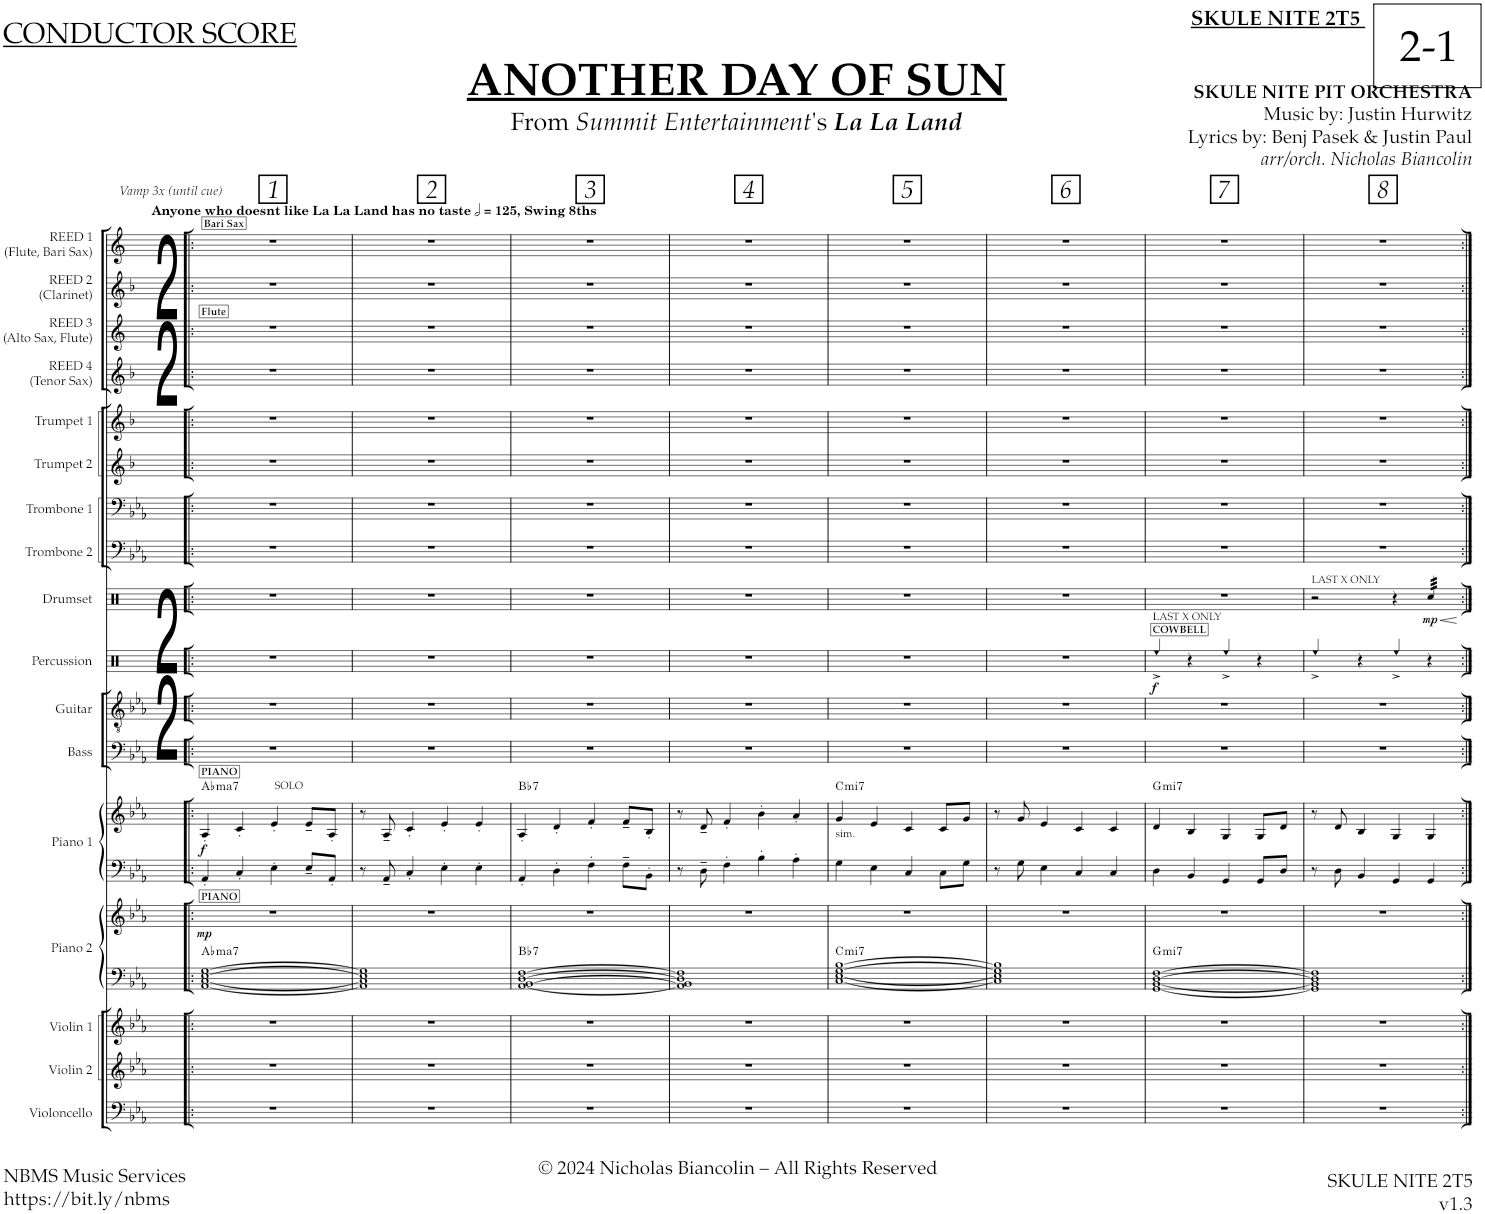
**kern	**kern	**kern	**kern	**kern	**dynam	**harte	**kern	**kern	**dynam	**harte	**kern	**kern	**kern	**dynam	**kern	**dynam	**kern	**kern	**kern	**kern	**kern	**kern	**kern	**kern
*part17	*part16	*part15	*part14	*part14	*part14	*part14	*part13	*part13	*part13	*part13	*part12	*part11	*part10	*part10	*part9	*part9	*part8	*part7	*part6	*part5	*part4	*part3	*part2	*part1
*staff19	*staff18	*staff17	*staff16	*staff15	*staff15/16	*	*staff14	*staff13	*staff13/14	*	*staff12	*staff11	*staff10	*staff10	*staff9	*staff9	*staff8	*staff7	*staff6	*staff5	*staff4	*staff3	*staff2	*staff1
*I"Violoncello	*I"Violin 2	*I"Violin 1	*I"Piano 2	*	*	*	*I"Piano 1	*	*	*	*I"Bass	*I"Guitar	*I"Percussion	*	*I"Drumset	*	*I"Trombone 2	*I"Trombone 1	*I"Trumpet 2	*I"Trumpet 1	*I"REED 4 (Tenor Sax)	*I"REED 3 (Alto Sax, Flute)	*I"REED 2 (Clarinet)	*I"Flute (Doubles Bari Sax)
*I'Vc.	*I'Vln. 2	*I'Vln. 1	*I'Pno. 2	*	*	*	*I'Pno. 1	*	*	*	*I'Bass	*I'Guit.	*I'Perc.	*	*I'Drs.	*	*I'Tbn. 2	*I'Tbn. 1	*I'Tpt. 2	*I'Tpt. 1	*I'Tenor	*I'Alto	*I'Clar.	*I'Fl. 1
*clefF4	*clefG2	*clefG2	*clefF4	*clefG2	*	*	*clefF4	*clefG2	*	*	*clefF4	*clefGv2	*clefX	*	*clefX	*	*clefF4	*clefF4	*clefG2	*clefG2	*clefG2	*clefG2	*clefG2	*clefG2
*	*	*	*	*	*	*	*	*	*	*	*Trd7c12	*	*	*	*	*	*	*	*Trd1c2	*Trd1c2	*Trd8c14	*Trd5c9	*Trd1c2	*Trd12c21
*k[b-e-a-]	*k[b-e-a-]	*k[b-e-a-]	*k[b-e-a-]	*k[b-e-a-]	*	*	*k[b-e-a-]	*k[b-e-a-]	*	*	*k[b-e-a-]	*k[b-e-a-]	*k[]	*	*k[]	*	*k[b-e-a-]	*k[b-e-a-]	*k[b-]	*k[b-]	*k[b-]	*k[]	*k[b-]	*k[]
*M2/2	*M2/2	*M2/2	*M2/2	*M2/2	*	*	*M2/2	*M2/2	*	*	*M2/2	*M2/2	*M2/2	*	*M2/2	*	*M2/2	*M2/2	*M2/2	*M2/2	*M2/2	*M2/2	*M2/2	*M2/2
*met(c|)	*met(c|)	*met(c|)	*met(c|)	*met(c|)	*	*	*met(c|)	*met(c|)	*	*	*met(c|)	*met(c|)	*met(c|)	*	*met(c|)	*	*met(c|)	*met(c|)	*met(c|)	*met(c|)	*met(c|)	*met(c|)	*met(c|)	*met(c|)
*MM250	*MM250	*MM250	*MM250	*MM250	*	*	*MM250	*MM250	*	*	*MM250	*MM250	*MM250	*	*MM250	*	*MM250	*MM250	*MM250	*MM250	*MM250	*MM250	*MM250	*MM250
=1!|:	=1!|:	=1!|:	=1!|:	=1!|:	=1!|:	=1!|:	=1!|:	=1!|:	=1!|:	=1!|:	=1!|:	=1!|:	=1!|:	=1!|:	=1!|:	=1!|:	=1!|:	=1!|:	=1!|:	=1!|:	=1!|:	=1!|:	=1!|:	=1!|:
!	!	!	!	!	!	!	!	!	!	!	!	!	!	!	!	!	!	!	!	!	!	!	!	!LO:TX:a:B:t=Anyone who doesnt like La La Land has no taste
!	!	!	!	!	!	!	!	!	!	!	!	!	!	!	!	!	!	!	!	!	!	!	!	!LO:TX:a:B:t=, Swing 8ths
!	!	!	!	!	!	!	!	!	!	!	!	!	!	!	!	!	!	!	!	!	!	!	!	!LO:TX:a:i:t=Vamp 3x (until cue)
!	!	!	!	!	!	!	!	!	!	!	!	!	!	!	!	!	!	!	!	!	!	!	!	!LO:TX:a:B:t=Bari Sax
!	!	!	!	!	!	!	!	!	!	!	!	!	!	!	!	!	!	!	!	!	!	!LO:TX:a:B:t=Flute	!	!
!	!	!	!	!	!	!	!	!LO:TX:a:t=SOLO	!	!	!	!	!	!	!	!	!	!	!	!	!	!	!	!
!	!	!	!	!	!	!	!	!LO:TX:a:B:t=PIANO	!	!	!	!	!	!	!	!	!	!	!	!	!	!	!	!
!	!	!	!	!LO:TX:a:B:t=PIANO	!	!	!	!	!	!	!	!	!	!	!	!	!	!	!	!	!	!	!	!
!	!	!	!	!	!LO:DY:b	!LO:H:kt=ma7	!	!	!LO:DY:b	!LO:H:kt=ma7	!	!	!	!	!	!	!	!	!	!	!	!	!	!
1r	1r	1r	[1AA- [1C [1E- [1G	1r	mp	Ab:maj7	4AA-'/	4A-'/	f	Ab:maj7	1r	1r	1r	.	1r	.	1r	1r	1r	1r	1r	1r	1r	1r
.	.	.	.	.	.	.	4C'/	4c'/	.	.	.	.	.	.	.	.	.	.	.	.	.	.	.	.
.	.	.	.	.	.	.	4E-'\	4e-'/	.	.	.	.	.	.	.	.	.	.	.	.	.	.	.	.
.	.	.	.	.	.	.	8E-~/L	8e-~/L	.	.	.	.	.	.	.	.	.	.	.	.	.	.	.	.
.	.	.	.	.	.	.	8AA-'/J	8A-'/J	.	.	.	.	.	.	.	.	.	.	.	.	.	.	.	.
=2	=2	=2	=2	=2	=2	=2	=2	=2	=2	=2	=2	=2	=2	=2	=2	=2	=2	=2	=2	=2	=2	=2	=2	=2
1r	1r	1r	1AA-] 1C] 1E-] 1G]	1r	.	.	8r	8r	.	.	1r	1r	1r	.	1r	.	1r	1r	1r	1r	1r	1r	1r	1r
.	.	.	.	.	.	.	8AA-~/	8A-~/	.	.	.	.	.	.	.	.	.	.	.	.	.	.	.	.
.	.	.	.	.	.	.	4C'/	4c'/	.	.	.	.	.	.	.	.	.	.	.	.	.	.	.	.
.	.	.	.	.	.	.	4E-'\	4e-'/	.	.	.	.	.	.	.	.	.	.	.	.	.	.	.	.
.	.	.	.	.	.	.	4E-'\	4e-'/	.	.	.	.	.	.	.	.	.	.	.	.	.	.	.	.
=3	=3	=3	=3	=3	=3	=3	=3	=3	=3	=3	=3	=3	=3	=3	=3	=3	=3	=3	=3	=3	=3	=3	=3	=3
!	!	!	!	!	!	!LO:H:kt=7	!	!	!	!LO:H:kt=7	!	!	!	!	!	!	!	!	!	!	!	!	!	!
1r	1r	1r	[1AA- [1BB- [1D [1F	1r	.	Bb:7	4AA-'/	4A-'/	.	Bb:7	1r	1r	1r	.	1r	.	1r	1r	1r	1r	1r	1r	1r	1r
.	.	.	.	.	.	.	4D'\	4d'/	.	.	.	.	.	.	.	.	.	.	.	.	.	.	.	.
.	.	.	.	.	.	.	4F'\	4f'/	.	.	.	.	.	.	.	.	.	.	.	.	.	.	.	.
.	.	.	.	.	.	.	8F~\L	8f~/L	.	.	.	.	.	.	.	.	.	.	.	.	.	.	.	.
.	.	.	.	.	.	.	8BB-'\J	8B-'/J	.	.	.	.	.	.	.	.	.	.	.	.	.	.	.	.
=4	=4	=4	=4	=4	=4	=4	=4	=4	=4	=4	=4	=4	=4	=4	=4	=4	=4	=4	=4	=4	=4	=4	=4	=4
1r	1r	1r	1AA-] 1BB-] 1D] 1F]	1r	.	.	8r	8r	.	.	1r	1r	1r	.	1r	.	1r	1r	1r	1r	1r	1r	1r	1r
.	.	.	.	.	.	.	8D~\	8d~/	.	.	.	.	.	.	.	.	.	.	.	.	.	.	.	.
.	.	.	.	.	.	.	4F'\	4f'/	.	.	.	.	.	.	.	.	.	.	.	.	.	.	.	.
.	.	.	.	.	.	.	4B-'\	4b-'\	.	.	.	.	.	.	.	.	.	.	.	.	.	.	.	.
.	.	.	.	.	.	.	4A-'\	4a-'/	.	.	.	.	.	.	.	.	.	.	.	.	.	.	.	.
=5	=5	=5	=5	=5	=5	=5	=5	=5	=5	=5	=5	=5	=5	=5	=5	=5	=5	=5	=5	=5	=5	=5	=5	=5
!	!	!	!	!	!	!LO:H:kt=mi7	!	!LO:TX:b:t=sim.	!	!LO:H:kt=mi7	!	!	!	!	!	!	!	!	!	!	!	!	!	!
1r	1r	1r	[1C [1E- [1G [1B-	1r	.	C:min7	4G\	4g/	.	C:min7	1r	1r	1r	.	1r	.	1r	1r	1r	1r	1r	1r	1r	1r
.	.	.	.	.	.	.	4E-\	4e-/	.	.	.	.	.	.	.	.	.	.	.	.	.	.	.	.
.	.	.	.	.	.	.	4C/	4c/	.	.	.	.	.	.	.	.	.	.	.	.	.	.	.	.
.	.	.	.	.	.	.	8C\L	8c/L	.	.	.	.	.	.	.	.	.	.	.	.	.	.	.	.
.	.	.	.	.	.	.	8G\J	8g/J	.	.	.	.	.	.	.	.	.	.	.	.	.	.	.	.
=6	=6	=6	=6	=6	=6	=6	=6	=6	=6	=6	=6	=6	=6	=6	=6	=6	=6	=6	=6	=6	=6	=6	=6	=6
1r	1r	1r	1C] 1E-] 1G] 1B-]	1r	.	.	8r	8r	.	.	1r	1r	1r	.	1r	.	1r	1r	1r	1r	1r	1r	1r	1r
.	.	.	.	.	.	.	8G\	8g/	.	.	.	.	.	.	.	.	.	.	.	.	.	.	.	.
.	.	.	.	.	.	.	4E-\	4e-/	.	.	.	.	.	.	.	.	.	.	.	.	.	.	.	.
.	.	.	.	.	.	.	4C/	4c/	.	.	.	.	.	.	.	.	.	.	.	.	.	.	.	.
.	.	.	.	.	.	.	4C/	4c/	.	.	.	.	.	.	.	.	.	.	.	.	.	.	.	.
=7	=7	=7	=7	=7	=7	=7	=7	=7	=7	=7	=7	=7	=7	=7	=7	=7	=7	=7	=7	=7	=7	=7	=7	=7
!	!	!	!	!	!	!	!	!	!	!	!	!	!LO:TX:a:B:t=COWBELL	!	!	!	!	!	!	!	!	!	!	!
!	!	!	!	!	!	!	!	!	!	!	!	!	!LO:TX:a:t=LAST X ONLY	!	!	!	!	!	!	!	!	!	!	!
!	!	!	!	!	!	!LO:H:kt=mi7	!	!	!	!LO:H:kt=mi7	!	!	!	!LO:DY:b	!	!	!	!	!	!	!	!	!	!
1r	1r	1r	[1GG [1BB- [1D [1F	1r	.	G:min7	4D\	4d/	.	G:min7	1r	1r	4Ree^/	f	1r	.	1r	1r	1r	1r	1r	1r	1r	1r
.	.	.	.	.	.	.	4BB-/	4B-/	.	.	.	.	4r	.	.	.	.	.	.	.	.	.	.	.
.	.	.	.	.	.	.	4GG/	4G/	.	.	.	.	4Ree^/	.	.	.	.	.	.	.	.	.	.	.
.	.	.	.	.	.	.	8GG/L	8G/L	.	.	.	.	4r	.	.	.	.	.	.	.	.	.	.	.
.	.	.	.	.	.	.	8D/J	8d/J	.	.	.	.	.	.	.	.	.	.	.	.	.	.	.	.
=8	=8	=8	=8	=8	=8	=8	=8	=8	=8	=8	=8	=8	=8	=8	=8	=8	=8	=8	=8	=8	=8	=8	=8	=8
!	!	!	!	!	!	!	!	!	!	!	!	!	!	!	!LO:TX:a:t=LAST X ONLY	!	!	!	!	!	!	!	!	!
1r	1r	1r	1GG] 1BB-] 1D] 1F]	1r	.	.	8r	8r	.	.	1r	1r	4Ree^/	.	2r	.	1r	1r	1r	1r	1r	1r	1r	1r
.	.	.	.	.	.	.	8D\	8d/	.	.	.	.	.	.	.	.	.	.	.	.	.	.	.	.
.	.	.	.	.	.	.	4BB-/	4B-/	.	.	.	.	4r	.	.	.	.	.	.	.	.	.	.	.
.	.	.	.	.	.	.	4GG/	4G/	.	.	.	.	4Ree^/	.	4r	.	.	.	.	.	.	.	.	.
!	!	!	!	!	!	!	!	!	!	!	!	!	!	!	!	!LO:HP:b	!	!	!	!	!	!	!	!
!	!	!	!	!	!	!	!	!	!	!	!	!	!	!	!	!LO:DY:n=1:b	!	!	!	!	!	!	!	!
*	*	*	*	*	*	*	*	*	*	*	*	*	*	*	*tremolo	*	*	*	*	*	*	*	*	*
.	.	.	.	.	.	.	4GG/	4G/	.	.	.	.	4r	.	32Rcc/LLL	< mp	.	.	.	.	.	.	.	.
.	.	.	.	.	.	.	.	.	.	.	.	.	.	.	32Rcc/	.	.	.	.	.	.	.	.	.
.	.	.	.	.	.	.	.	.	.	.	.	.	.	.	32Rcc/	.	.	.	.	.	.	.	.	.
.	.	.	.	.	.	.	.	.	.	.	.	.	.	.	32Rcc/	.	.	.	.	.	.	.	.	.
.	.	.	.	.	.	.	.	.	.	.	.	.	.	.	32Rcc/	.	.	.	.	.	.	.	.	.
.	.	.	.	.	.	.	.	.	.	.	.	.	.	.	32Rcc/	.	.	.	.	.	.	.	.	.
.	.	.	.	.	.	.	.	.	.	.	.	.	.	.	32Rcc/	.	.	.	.	.	.	.	.	.
.	.	.	.	.	.	.	.	.	.	.	.	.	.	.	32Rcc/JJJ	.	.	.	.	.	.	.	.	.
*	*	*	*	*	*	*	*	*	*	*	*	*	*	*	*Xtremolo	*	*	*	*	*	*	*	*	*
.	.	.	.	.	.	.	.	.	.	.	.	.	.	.	.	[	.	.	.	.	.	.	.	.
=:|!	=:|!	=:|!	=:|!	=:|!	=:|!	=:|!	=:|!	=:|!	=:|!	=:|!	=:|!	=:|!	=:|!	=:|!	=:|!	=:|!	=:|!	=:|!	=:|!	=:|!	=:|!	=:|!	=:|!	=:|!
*-	*-	*-	*-	*-	*-	*-	*-	*-	*-	*-	*-	*-	*-	*-	*-	*-	*-	*-	*-	*-	*-	*-	*-	*-
